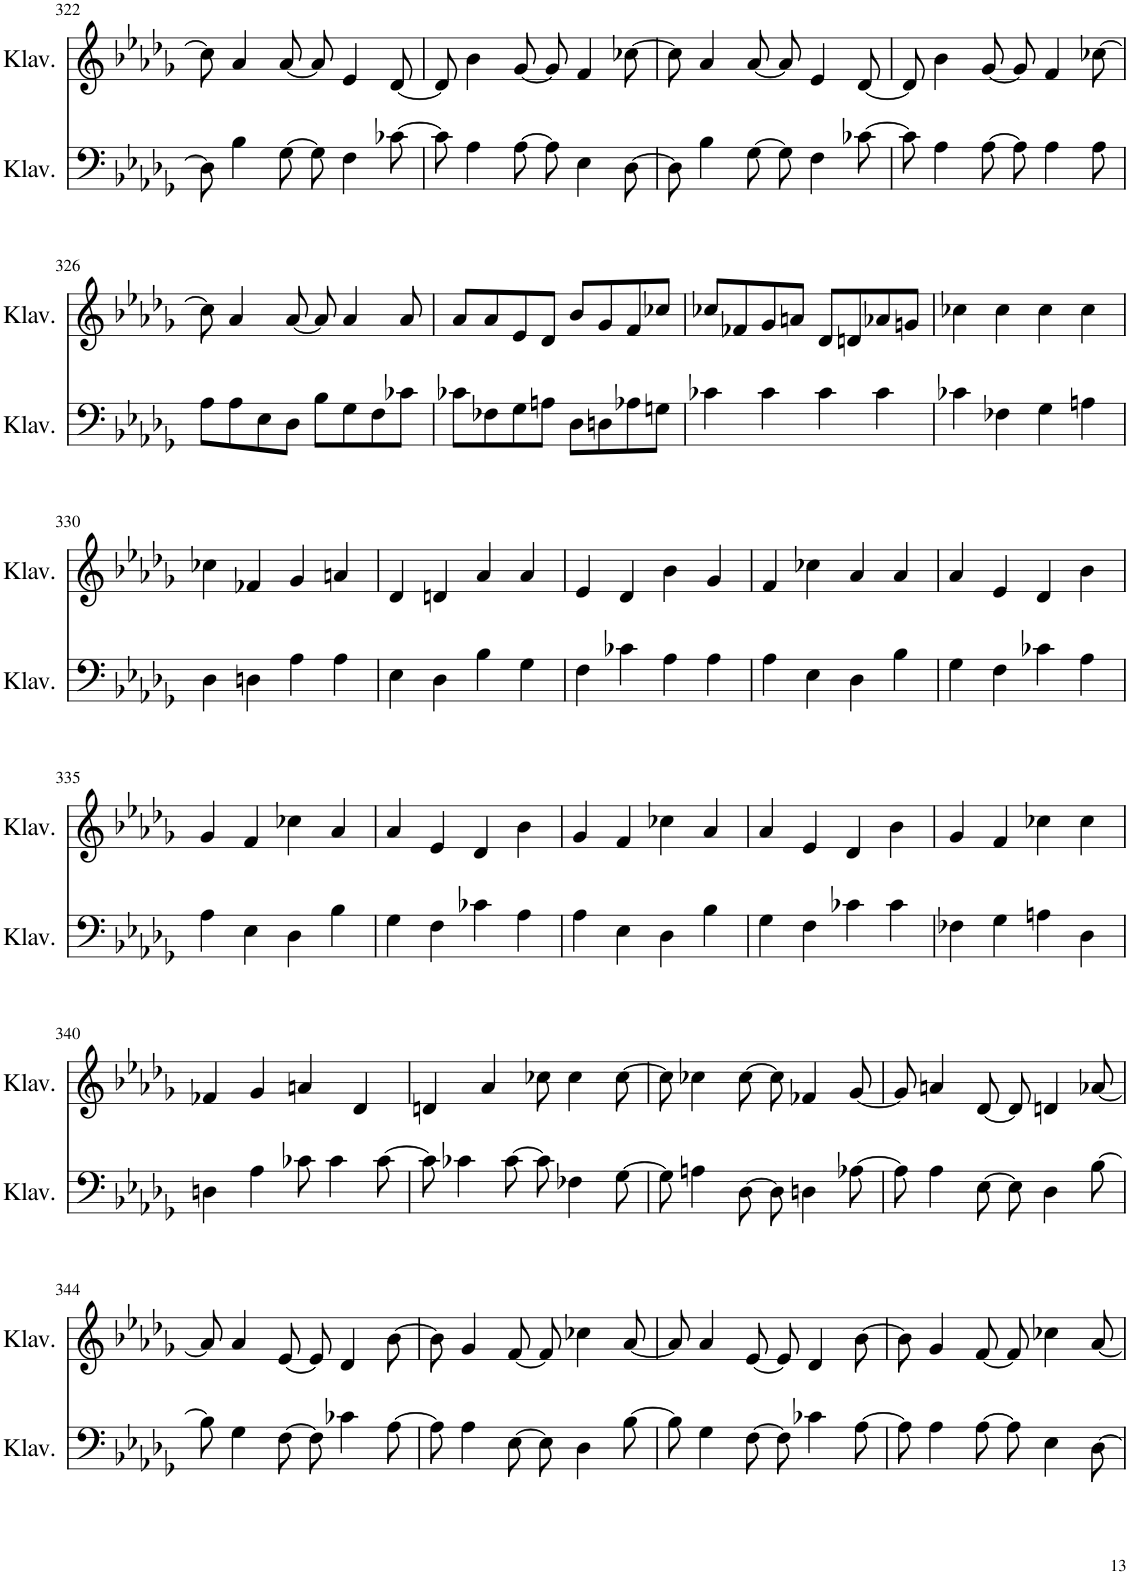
**kern	**kern
*part2	*part1
*staff2	*staff1
*I"Klavier	*I"Klavier
*I'Klav.	*I'Klav.
!!LO:PB:g=z
*clefF4	*clefG2
*k[b-e-a-d-g-]	*k[b-e-a-d-g-]
*M4/4	*M4/4
=322	=322
8D-\]	8cc-\]
4B-\	4a-/
[8G-\	[8a-/
8G-\]	8a-/]
4F\	4e-/
[8c-X\	[8d-/
=323	=323
8c-\]	8d-/]
4A-\	4b-\
[8A-\	[8g-/
8A-\]	8g-/]
4E-\	4f/
[8D-\	[8cc-X\
=324	=324
8D-\]	8cc-\]
4B-\	4a-/
[8G-\	[8a-/
8G-\]	8a-/]
4F\	4e-/
[8c-X\	[8d-/
=325	=325
8c-\]	8d-/]
4A-\	4b-\
[8A-\	[8g-/
8A-\]	8g-/]
4A-\	4f/
8A-\	[8cc-X\
!!LO:LB:g=z
=326	=326
8A-\L	8cc-\]
8A-\	4a-/
8E-\	.
8D-\J	[8a-/
8B-\L	8a-/]
8G-\	4a-/
8F\	.
8c-X\J	8a-/
=327	=327
8c-X\L	8a-/L
8F-X\	8a-/
8G-\	8e-/
8An\J	8d-/J
8D-\L	8b-/L
8Dn\	8g-/
8A-X\	8f/
8Gn\J	8cc-X/J
=328	=328
4c-X\	8cc-X/L
.	8f-X/
4c-\	8g-/
.	8an/J
4c-\	8d-/L
.	8dn/
4c-\	8a-X/
.	8gn/J
=329	=329
4c-X\	4cc-X\
4F-X\	4cc-\
4G-\	4cc-\
4An\	4cc-\
!!LO:LB:g=z
=330	=330
4D-\	4cc-X\
4Dn\	4f-X/
4A-\	4g-/
4A-\	4an/
=331	=331
4E-\	4d-/
4D-\	4dn/
4B-\	4a-/
4G-\	4a-/
=332	=332
4F\	4e-/
4c-X\	4d-/
4A-\	4b-\
4A-\	4g-/
=333	=333
4A-\	4f/
4E-\	4cc-X\
4D-\	4a-/
4B-\	4a-/
=334	=334
4G-\	4a-/
4F\	4e-/
4c-X\	4d-/
4A-\	4b-\
!!LO:LB:g=z
=335	=335
4A-\	4g-/
4E-\	4f/
4D-\	4cc-X\
4B-\	4a-/
=336	=336
4G-\	4a-/
4F\	4e-/
4c-X\	4d-/
4A-\	4b-\
=337	=337
4A-\	4g-/
4E-\	4f/
4D-\	4cc-X\
4B-\	4a-/
=338	=338
4G-\	4a-/
4F\	4e-/
4c-X\	4d-/
4c-\	4b-\
=339	=339
4F-X\	4g-/
4G-\	4f/
4An\	4cc-X\
4D-\	4cc-\
!!LO:LB:g=z
=340	=340
4Dn\	4f-X/
4A-\	4g-/
8c-X\	4an/
4c-\	.
.	4d-/
[8c-\	.
=341	=341
8c-\]	4dn/
4c-X\	.
.	4a-/
[8c-\	.
8c-\]	8cc-X\
4F-X\	4cc-\
[8G-\	[8cc-\
=342	=342
8G-\]	8cc-\]
4An\	4cc-X\
[8D-\	[8cc-\
8D-\]	8cc-\]
4Dn\	4f-X/
[8A-X\	[8g-/
=343	=343
8A-\]	8g-/]
4A-\	4an/
[8E-\	[8d-/
8E-\]	8d-/]
4D-\	4dn/
[8B-\	[8a-X/
!!LO:LB:g=z
=344	=344
8B-\]	8a-/]
4G-\	4a-/
[8F\	[8e-/
8F\]	8e-/]
4c-X\	4d-/
[8A-\	[8b-\
=345	=345
8A-\]	8b-\]
4A-\	4g-/
[8E-\	[8f/
8E-\]	8f/]
4D-\	4cc-X\
[8B-\	[8a-/
=346	=346
8B-\]	8a-/]
4G-\	4a-/
[8F\	[8e-/
8F\]	8e-/]
4c-X\	4d-/
[8A-\	[8b-\
=347	=347
8A-\]	8b-\]
4A-\	4g-/
[8A-\	[8f/
8A-\]	8f/]
4E-\	4cc-X\
[8D-\	[8a-/
=	=
*-	*-
